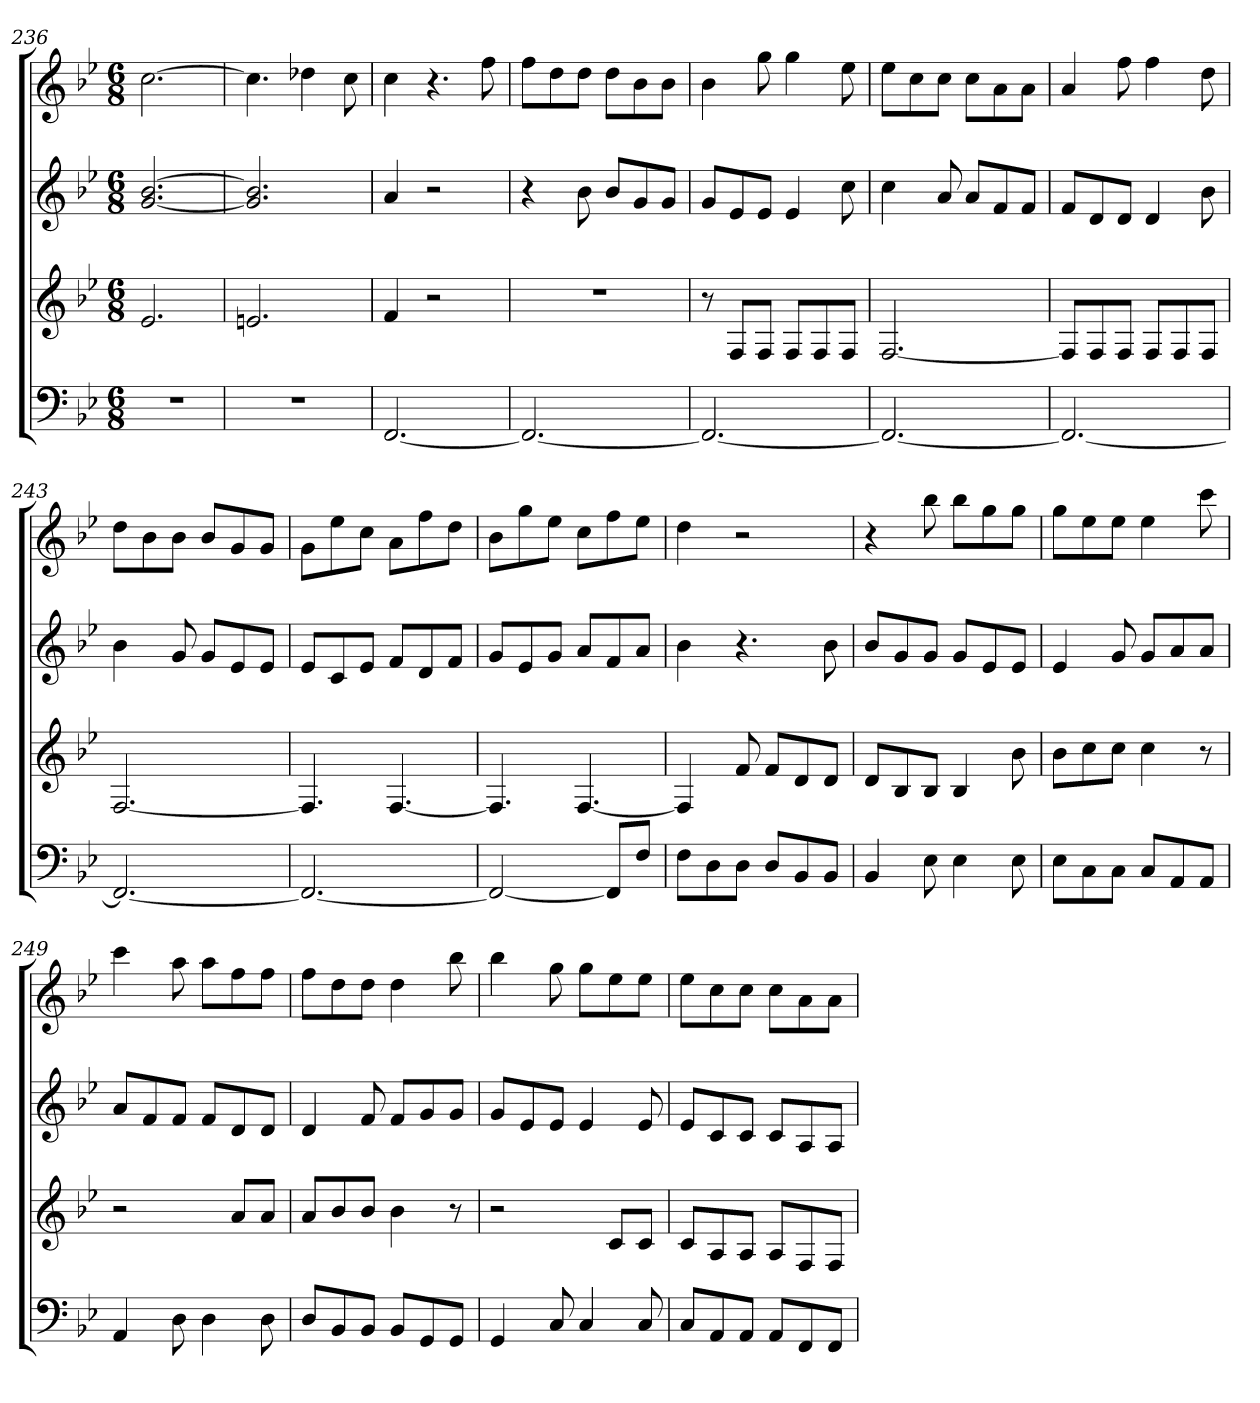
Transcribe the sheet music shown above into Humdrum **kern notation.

**kern	**kern	**kern	**kern
*part4	*part3	*part2	*part1
*staff4	*staff3	*staff2	*staff1
*k[b-e-]	*k[b-e-]	*k[b-e-]	*k[b-e-]
*B-:	*B-:	*B-:	*B-:
*M6/8	*M6/8	*M6/8	*M6/8
=236	=236	=236	=236
2.r	2.e-	[2.g [2.b-	[2.cc
=237	=237	=237	=237
2.r	2.en	2.g] 2.b-]	4.cc]
.	.	.	4dd-X
.	.	.	8cc
=238	=238	=238	=238
[2.FF	4f	4a	4cc
.	2r	2r	4.r
.	.	.	8ff
=239	=239	=239	=239
2.FF_	2.r	4r	8ffL
.	.	.	8dd
.	.	8b-	8ddJ
.	.	8b-L	8ddL
.	.	8g	8b-
.	.	8gJ	8b-J
=240	=240	=240	=240
2.FF_	8r	8gL	4b-
.	8FL	8e-	.
.	8FJ	8e-J	8gg
.	8FL	4e-	4gg
.	8F	.	.
.	8FJ	8cc	8ee-
=241	=241	=241	=241
2.FF_	[2.F	4cc	8ee-L
.	.	.	8cc
.	.	8a	8ccJ
.	.	8aL	8ccL
.	.	8f	8a
.	.	8fJ	8aJ
=242	=242	=242	=242
2.FF_	8FL]	8fL	4a
.	8F	8d	.
.	8FJ	8dJ	8ff
.	8FL	4d	4ff
.	8F	.	.
.	8FJ	8b-	8dd
=243	=243	=243	=243
2.FF_	[2.F	4b-	8ddL
.	.	.	8b-
.	.	8g	8b-J
.	.	8gL	8b-L
.	.	8e-	8g
.	.	8e-J	8gJ
=244	=244	=244	=244
2.FF_	4.F]	8e-L	8gL
.	.	8c	8ee-
.	.	8e-J	8ccJ
.	[4.F	8fL	8aL
.	.	8d	8ff
.	.	8fJ	8ddJ
=245	=245	=245	=245
2FF_	4.F]	8gL	8b-L
.	.	8e-	8gg
.	.	8gJ	8ee-J
.	[4.F	8aL	8ccL
8FFL]	.	8f	8ff
8FJ	.	8aJ	8ee-J
=246	=246	=246	=246
8FL	4F]	4b-	4dd
8D	.	.	.
8DJ	8f	4.r	2r
8DL	8fL	.	.
8BB-	8d	.	.
8BB-J	8dJ	8b-	.
=247	=247	=247	=247
4BB-	8dL	8b-L	4r
.	8B-	8g	.
8E-	8B-J	8gJ	8bb-
4E-	4B-	8gL	8bb-L
.	.	8e-	8gg
8E-	8b-	8e-J	8ggJ
=248	=248	=248	=248
8E-L	8b-L	4e-	8ggL
8C	8cc	.	8ee-
8CJ	8ccJ	8g	8ee-J
8CL	4cc	8gL	4ee-
8AA	.	8a	.
8AAJ	8r	8aJ	8ccc
=249	=249	=249	=249
4AA	2r	8aL	4ccc
.	.	8f	.
8D	.	8fJ	8aa
4D	.	8fL	8aaL
.	8aL	8d	8ff
8D	8aJ	8dJ	8ffJ
=250	=250	=250	=250
8DL	8aL	4d	8ffL
8BB-	8b-	.	8dd
8BB-J	8b-J	8f	8ddJ
8BB-L	4b-	8fL	4dd
8GG	.	8g	.
8GGJ	8r	8gJ	8bb-
=251	=251	=251	=251
4GG	2r	8gL	4bb-
.	.	8e-	.
8C	.	8e-J	8gg
4C	.	4e-	8ggL
.	8cL	.	8ee-
8C	8cJ	8e-	8ee-J
=252	=252	=252	=252
8CL	8cL	8e-L	8ee-L
8AA	8A	8c	8cc
8AAJ	8AJ	8cJ	8ccJ
8AAL	8AL	8cL	8ccL
8FF	8F	8A	8a
8FFJ	8FJ	8AJ	8aJ
=	=	=	=
*-	*-	*-	*-
